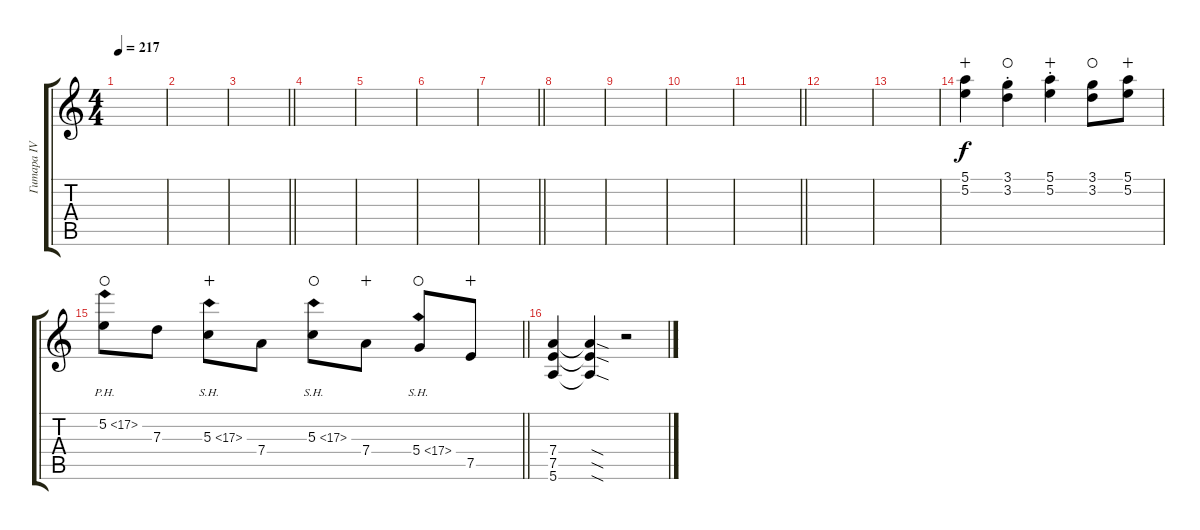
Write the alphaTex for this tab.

\track ("Гитара IV" "Гитара IV") {instrument distortionguitar}
\staff {score tabs}
\tuning (E4 B3 G3 D3 A2 E2) {hide}
\ts (4 4)
\tempo 217
\clef g2
\ks c
|
|
\barLineRight lightlight
|
|
|
|
\barLineRight lightlight
|
|
|
|
\barLineRight lightlight
|
|
|
(5.1 5.2).4{wahc} (3.1{st} 3.2{st}).4{waho} (5.1{st} 5.2{st}).4{wahc} (3.1 3.2).8{waho} (5.1 5.2).8{wahc} |
\barLineRight lightlight
5.2{ph 12}.8{waho} 7.3.8 5.3{sh 12}.8{wahc} 7.4.8 5.3{sh 12}.8{waho} 7.4.8{wahc} 5.4{sh 12}.8{waho} 7.5.8{wahc} |
(7.4 7.5 5.6).4 (7.4{sod t} 7.5{sod t} 5.6{sod t}).4 r.2
